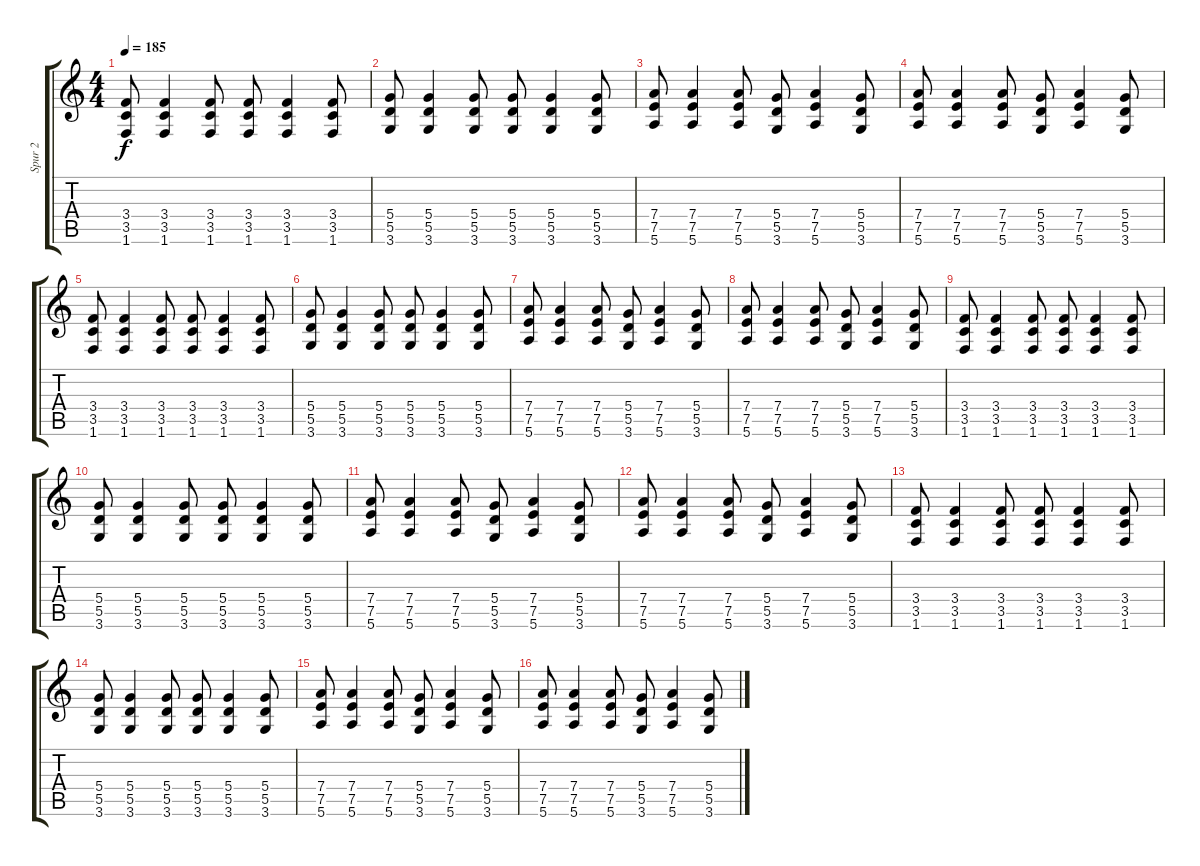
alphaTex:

\track ("Spur 2" "Spur 2") {instrument overdrivenguitar}
\staff {score tabs}
\tuning (E4 B3 G3 D3 A2 E2) {hide}
\ts (4 4)
\tempo 185
\clef g2
\ks c
(3.4 3.5 1.6).8{dy f} (3.4 3.5 1.6).4 (3.4 3.5 1.6).8 (3.4 3.5 1.6).8 (3.4 3.5 1.6).4 (3.4 3.5 1.6).8 |
(5.4 5.5 3.6).8 (5.4 5.5 3.6).4 (5.4 5.5 3.6).8 (5.4 5.5 3.6).8 (5.4 5.5 3.6).4 (5.4 5.5 3.6).8 |
(7.4 7.5 5.6).8 (7.4 7.5 5.6).4 (7.4 7.5 5.6).8 (5.4 5.5 3.6).8 (7.4 7.5 5.6).4 (5.4 5.5 3.6).8 |
(7.4 7.5 5.6).8 (7.4 7.5 5.6).4 (7.4 7.5 5.6).8 (5.4 5.5 3.6).8 (7.4 7.5 5.6).4 (5.4 5.5 3.6).8 |
(3.4 3.5 1.6).8 (3.4 3.5 1.6).4 (3.4 3.5 1.6).8 (3.4 3.5 1.6).8 (3.4 3.5 1.6).4 (3.4 3.5 1.6).8 |
(5.4 5.5 3.6).8 (5.4 5.5 3.6).4 (5.4 5.5 3.6).8 (5.4 5.5 3.6).8 (5.4 5.5 3.6).4 (5.4 5.5 3.6).8 |
(7.4 7.5 5.6).8 (7.4 7.5 5.6).4 (7.4 7.5 5.6).8 (5.4 5.5 3.6).8 (7.4 7.5 5.6).4 (5.4 5.5 3.6).8 |
(7.4 7.5 5.6).8 (7.4 7.5 5.6).4 (7.4 7.5 5.6).8 (5.4 5.5 3.6).8 (7.4 7.5 5.6).4 (5.4 5.5 3.6).8 |
(3.4 3.5 1.6).8 (3.4 3.5 1.6).4 (3.4 3.5 1.6).8 (3.4 3.5 1.6).8 (3.4 3.5 1.6).4 (3.4 3.5 1.6).8 |
(5.4 5.5 3.6).8 (5.4 5.5 3.6).4 (5.4 5.5 3.6).8 (5.4 5.5 3.6).8 (5.4 5.5 3.6).4 (5.4 5.5 3.6).8 |
(7.4 7.5 5.6).8 (7.4 7.5 5.6).4 (7.4 7.5 5.6).8 (5.4 5.5 3.6).8 (7.4 7.5 5.6).4 (5.4 5.5 3.6).8 |
(7.4 7.5 5.6).8 (7.4 7.5 5.6).4 (7.4 7.5 5.6).8 (5.4 5.5 3.6).8 (7.4 7.5 5.6).4 (5.4 5.5 3.6).8 |
(3.4 3.5 1.6).8 (3.4 3.5 1.6).4 (3.4 3.5 1.6).8 (3.4 3.5 1.6).8 (3.4 3.5 1.6).4 (3.4 3.5 1.6).8 |
(5.4 5.5 3.6).8 (5.4 5.5 3.6).4 (5.4 5.5 3.6).8 (5.4 5.5 3.6).8 (5.4 5.5 3.6).4 (5.4 5.5 3.6).8 |
(7.4 7.5 5.6).8 (7.4 7.5 5.6).4 (7.4 7.5 5.6).8 (5.4 5.5 3.6).8 (7.4 7.5 5.6).4 (5.4 5.5 3.6).8 |
(7.4 7.5 5.6).8 (7.4 7.5 5.6).4 (7.4 7.5 5.6).8 (5.4 5.5 3.6).8 (7.4 7.5 5.6).4 (5.4 5.5 3.6).8
